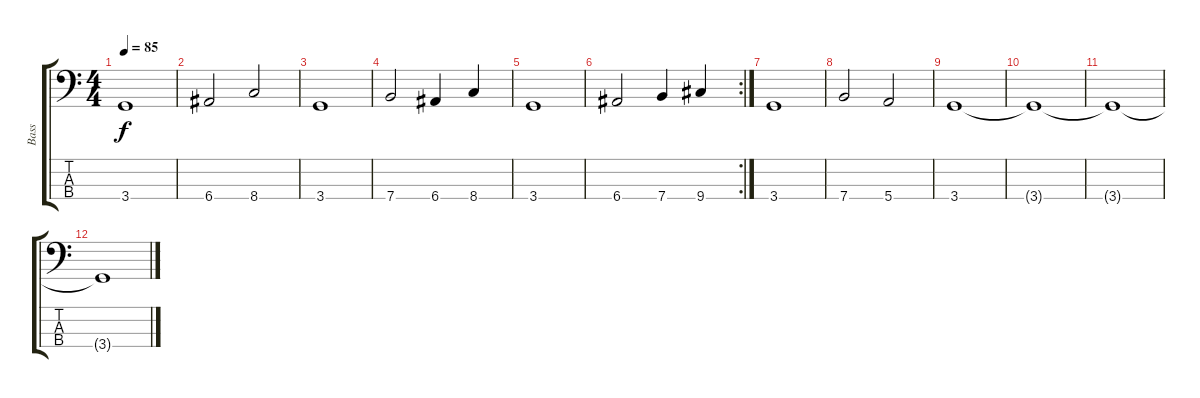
\track ("Bass" "Bass") {instrument electricbassfinger}
\staff {score tabs}
\tuning (G2 D2 A1 E1) {hide}
\ts (4 4)
\tempo 85
\clef f4
\ks c
3.4.1{dy f} |
6.4.2 8.4.2 |
3.4.1 |
7.4.2 6.4.4 8.4.4 |
3.4.1 |
\rc 2
6.4.2 7.4.4 9.4.4 |
3.4.1 |
7.4.2 5.4.2 |
3.4.1 |
3.4{t}.1 |
3.4{t}.1 |
3.4{t}.1
